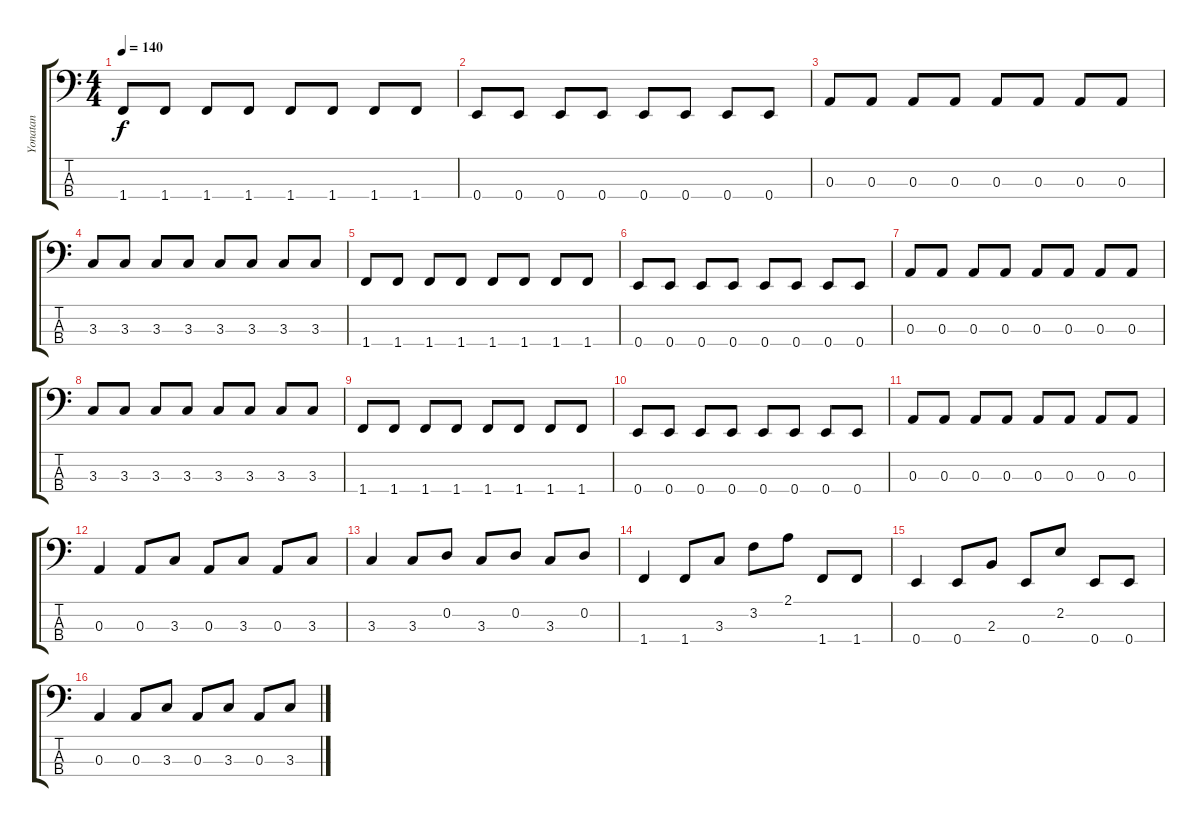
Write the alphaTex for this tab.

\track ("Yonatan" "Yonatan") {instrument electricbasspick}
\staff {score tabs}
\tuning (G2 D2 A1 E1) {hide}
\ts (4 4)
\tempo 140
\clef f4
\ks c
1.4.8{dy f} 1.4.8 1.4.8 1.4.8 1.4.8 1.4.8 1.4.8 1.4.8 |
0.4.8 0.4.8 0.4.8 0.4.8 0.4.8 0.4.8 0.4.8 0.4.8 |
0.3.8 0.3.8 0.3.8 0.3.8 0.3.8 0.3.8 0.3.8 0.3.8 |
3.3.8 3.3.8 3.3.8 3.3.8 3.3.8 3.3.8 3.3.8 3.3.8 |
1.4.8 1.4.8 1.4.8 1.4.8 1.4.8 1.4.8 1.4.8 1.4.8 |
0.4.8 0.4.8 0.4.8 0.4.8 0.4.8 0.4.8 0.4.8 0.4.8 |
0.3.8 0.3.8 0.3.8 0.3.8 0.3.8 0.3.8 0.3.8 0.3.8 |
3.3.8 3.3.8 3.3.8 3.3.8 3.3.8 3.3.8 3.3.8 3.3.8 |
1.4.8 1.4.8 1.4.8 1.4.8 1.4.8 1.4.8 1.4.8 1.4.8 |
0.4.8 0.4.8 0.4.8 0.4.8 0.4.8 0.4.8 0.4.8 0.4.8 |
0.3.8 0.3.8 0.3.8 0.3.8 0.3.8 0.3.8 0.3.8 0.3.8 |
0.3.4 0.3.8 3.3.8 0.3.8 3.3.8 0.3.8 3.3.8 |
3.3.4 3.3.8 0.2.8 3.3.8 0.2.8 3.3.8 0.2.8 |
1.4.4 1.4.8 3.3.8 3.2.8 2.1.8 1.4.8 1.4.8 |
0.4.4 0.4.8 2.3.8 0.4.8 2.2.8 0.4.8 0.4.8 |
0.3.4 0.3.8 3.3.8 0.3.8 3.3.8 0.3.8 3.3.8
